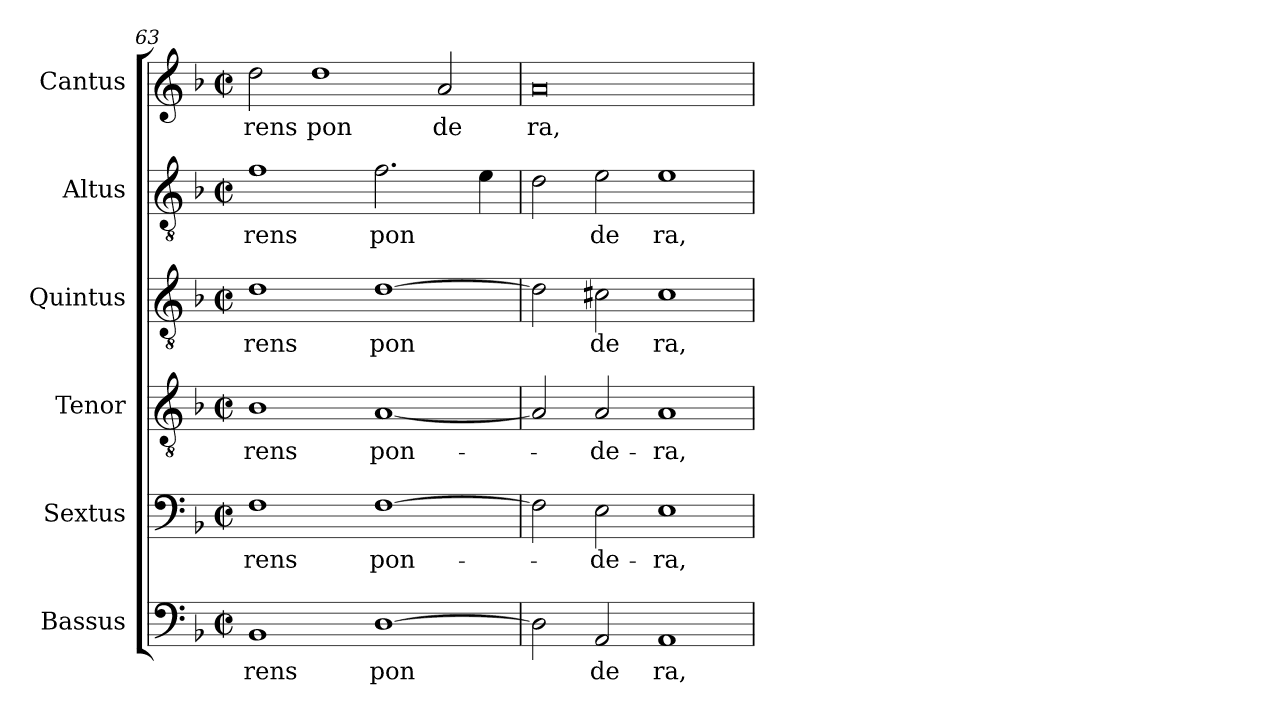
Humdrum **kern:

**kern	**text	**kern	**text	**kern	**text	**kern	**text	**kern	**text	**kern	**text
*part6	*part6	*part5	*part5	*part4	*part4	*part3	*part3	*part2	*part2	*part1	*part1
*staff6	*staff6	*staff5	*staff5	*staff4	*staff4	*staff3	*staff3	*staff2	*staff2	*staff1	*staff1
*I"Bassus	*	*I"Sextus	*	*I"Tenor	*	*I"Quintus	*	*I"Altus	*	*I"Cantus	*
*clefF4	*	*clefF4	*	*clefGv2	*	*clefGv2	*	*clefGv2	*	*clefG2	*
*k[b-]	*	*k[b-]	*	*k[b-]	*	*k[b-]	*	*k[b-]	*	*k[b-]	*
*F:	*	*F:	*	*F:	*	*F:	*	*F:	*	*F:	*
*M2/2	*	*M2/2	*	*M2/2	*	*M2/2	*	*M2/2	*	*M2/2	*
*met(c|)	*	*met(c|)	*	*met(c|)	*	*met(c|)	*	*met(c|)	*	*met(c|)	*
=63	=63	=63	=63	=63	=63	=63	=63	=63	=63	=63	=63
!	!LO:LY:b:cj	!	!LO:LY:b:cj	!	!LO:LY:b:cj	!	!LO:LY:b:cj	!	!LO:LY:b:cj	!	!LO:LY:b:cj
1BB-	rens	1F	-rens	1B-	-rens	1d	rens	1f	rens	2dd\	rens
!	!	!	!	!	!	!	!	!	!	!	!LO:LY:b:cj
.	.	.	.	.	.	.	.	.	.	1dd	pon
!	!LO:LY:b	!	!LO:LY:b	!	!LO:LY:b	!	!LO:LY:b	!	!LO:LY:b	!	!
[>1D	pon	[>1F	pon-	[<1A	pon-	[>1d	pon	2.f\	pon	.	.
!	!	!	!	!	!	!	!	!	!	!	!LO:LY:b:cj
.	.	.	.	.	.	.	.	.	.	2a/	de
.	.	.	.	.	.	.	.	4e\	.	.	.
=64	=64	=64	=64	=64	=64	=64	=64	=64	=64	=64	=64
!	!	!	!	!	!	!	!	!	!	!	!LO:LY:b:cj
2D\]	.	2F\]	.	2A/]	.	2d\]	.	2d\	.	0a	ra,
!	!LO:LY:b:cj	!	!LO:LY:b:cj	!	!LO:LY:b:cj	!	!LO:LY:b:cj	!	!LO:LY:b:cj	!	!
2AA/	de	2E\	-de-	2A/	-de-	2c#X\	de	2e\	de	.	.
!	!LO:LY:b:cj	!	!LO:LY:b:cj	!	!LO:LY:b:cj	!	!LO:LY:b:cj	!	!LO:LY:b:cj	!	!
1AA	ra,	1E	-ra,	1A	-ra,	1c#	ra,	1e	ra,	.	.
=	=	=	=	=	=	=	=	=	=	=	=
*-	*-	*-	*-	*-	*-	*-	*-	*-	*-	*-	*-
